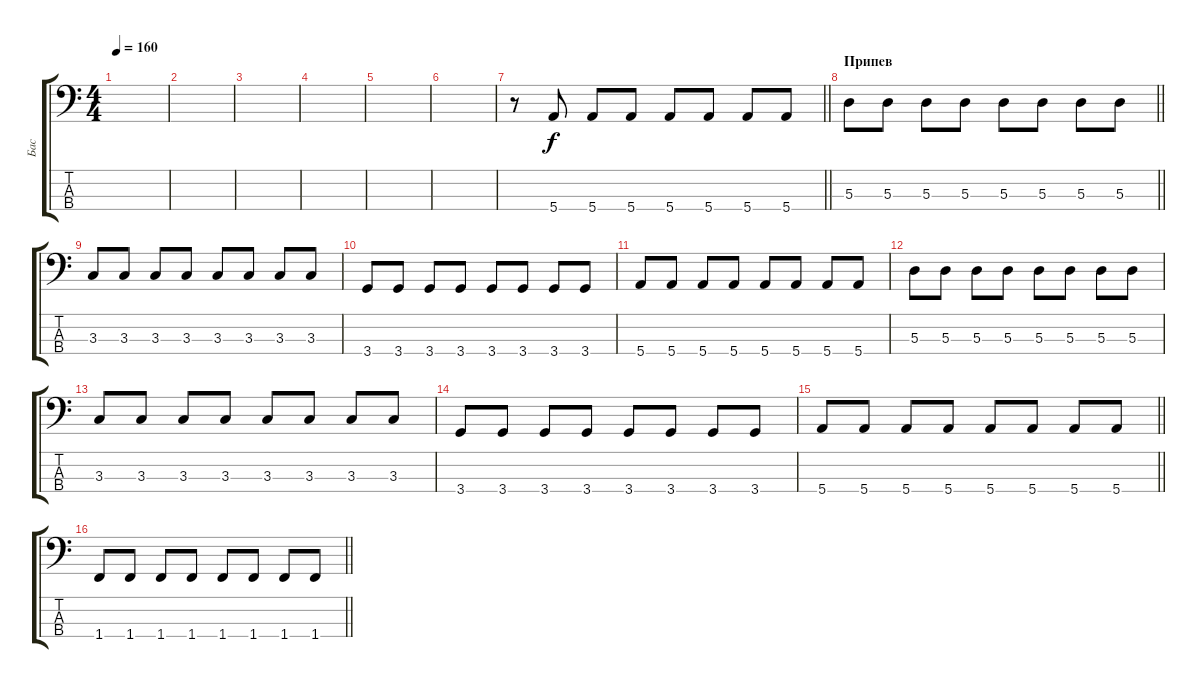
\track ("Бас" "Бас") {instrument electricbassfinger}
\staff {score tabs}
\tuning (G2 D2 A1 E1) {hide}
\ts (4 4)
\tempo 160
\clef f4
\ks c
|
|
|
|
|
|
\barLineRight lightlight
r.8{volume 13} 5.4.8 5.4.8 5.4.8 5.4.8 5.4.8 5.4.8 5.4.8 |
\section ("" "Припев")
\barLineRight lightlight
5.3.8 5.3.8 5.3.8 5.3.8 5.3.8 5.3.8 5.3.8 5.3.8 |
3.3.8 3.3.8 3.3.8 3.3.8 3.3.8 3.3.8 3.3.8 3.3.8 |
3.4.8 3.4.8 3.4.8 3.4.8 3.4.8 3.4.8 3.4.8 3.4.8 |
5.4.8 5.4.8 5.4.8 5.4.8 5.4.8 5.4.8 5.4.8 5.4.8 |
5.3.8 5.3.8 5.3.8 5.3.8 5.3.8 5.3.8 5.3.8 5.3.8 |
3.3.8 3.3.8 3.3.8 3.3.8 3.3.8 3.3.8 3.3.8 3.3.8 |
3.4.8 3.4.8 3.4.8 3.4.8 3.4.8 3.4.8 3.4.8 3.4.8 |
\barLineRight lightlight
5.4.8 5.4.8 5.4.8 5.4.8 5.4.8 5.4.8 5.4.8 5.4.8 |
\section ("" " ")
\barLineRight lightlight
1.4.8 1.4.8 1.4.8 1.4.8 1.4.8 1.4.8 1.4.8 1.4.8
